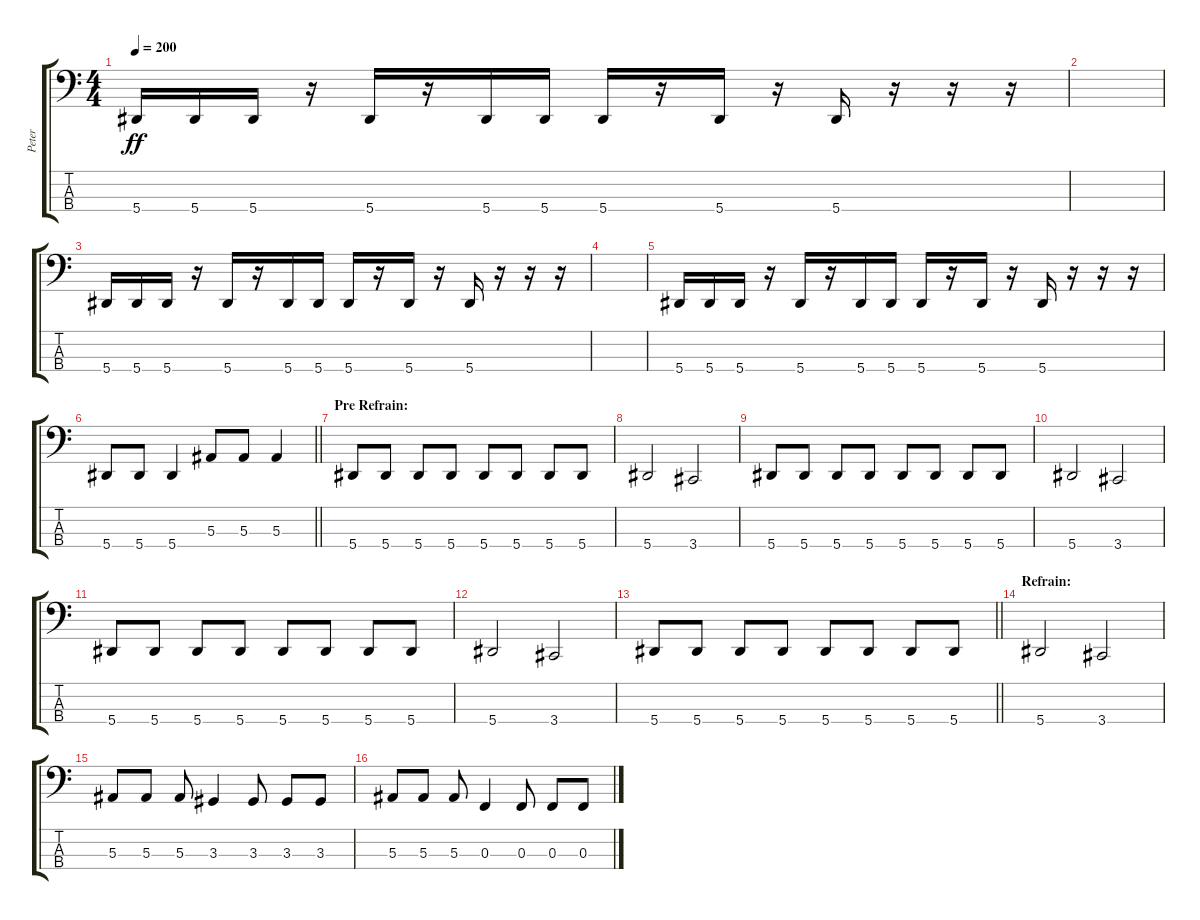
\track ("Peter" "Peter") {instrument electricbassfinger}
\staff {score tabs}
\tuning (Eb2 Bb1 F1 Bb0) {hide}
\ts (4 4)
\tempo 200
\clef f4
\ks c
5.4.16{dy ff} 5.4.16 5.4.16 r.16 5.4.16 r.16 5.4.16 5.4.16 5.4.16 r.16 5.4.16 r.16 5.4.16 r.16 r.16 r.16 |
|
5.4.16 5.4.16 5.4.16 r.16 5.4.16 r.16 5.4.16 5.4.16 5.4.16 r.16 5.4.16 r.16 5.4.16 r.16 r.16 r.16 |
|
5.4.16 5.4.16 5.4.16 r.16 5.4.16 r.16 5.4.16 5.4.16 5.4.16 r.16 5.4.16 r.16 5.4.16 r.16 r.16 r.16 |
\barLineRight lightlight
5.4.8 5.4.8 5.4.4 5.3.8 5.3.8 5.3.4 |
\section ("" "Pre Refrain:")
5.4.8 5.4.8 5.4.8 5.4.8 5.4.8 5.4.8 5.4.8 5.4.8 |
5.4.2 3.4.2 |
5.4.8 5.4.8 5.4.8 5.4.8 5.4.8 5.4.8 5.4.8 5.4.8 |
5.4.2 3.4.2 |
5.4.8 5.4.8 5.4.8 5.4.8 5.4.8 5.4.8 5.4.8 5.4.8 |
5.4.2 3.4.2 |
\barLineRight lightlight
5.4.8 5.4.8 5.4.8 5.4.8 5.4.8 5.4.8 5.4.8 5.4.8 |
\section ("" "Refrain:")
5.4.2 3.4.2 |
5.3.8 5.3.8 5.3.8 3.3.4 3.3.8 3.3.8 3.3.8 |
5.3.8 5.3.8 5.3.8 0.3.4 0.3.8 0.3.8 0.3.8
